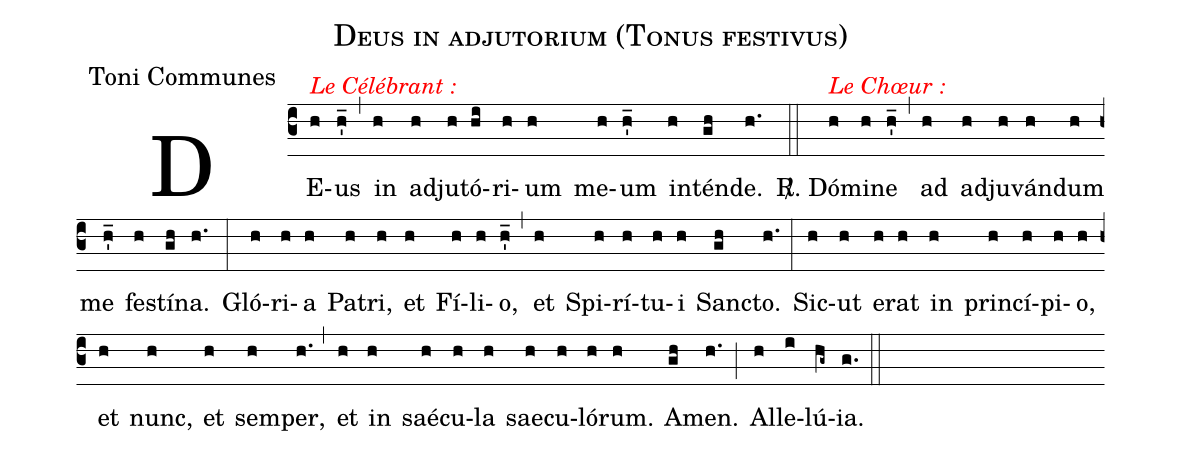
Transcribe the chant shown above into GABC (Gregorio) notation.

name:Deus in adjutorium (Tonus festivus);
office-part:Toni Communes;
%%
(c3) DE<alt>{\textcolor{red}{Le Célébrant :}}</alt>(h)us(h'_) (,) in(h) ad(h)ju(h)tó(hi)ri(h)um(h) me(h)um(h'_) in(h)tén(gh)de.(h.) (::)
<sp>R/</sp>. Dó<alt>{\textcolor{red}{Le Chœur :}}</alt>(h)mi(h)ne(h'_) (,) ad(h) ad(h)ju(h)ván(h)dum(h) me(h'_) fe(h)stí(gh)na.(h.) (:)
Gló(h)ri(h)a(h) Pa(h)tri,(h) et(h) Fí(h)li(h)o,(h'_) (,) et(h) Spi(h)rí(h)tu(h)i(h) San(gh)cto.(h.) (:)
Sic(h)ut(h) e(h)rat(h) in(h) prin(h)cí(h)pi(h)o,(h) et(h) nunc,(h) et(h) sem(h)per,(h.) (,) et(h) in(h) saé(h)cu(h)la(h) sae(h)cu(h)ló(h)rum.(h) A(gh)men.(h.) (;)
Al(h)le(i)lú(hg~){ia}.(g.) (::)
%<alt>A Septuagesima usque ad Pascha, loco Alleluia, dicitur :</alt>
%Laus(h) ti(h)bi(h) Dó(h)mi(h)ne(h'_) Rex(h) ae(h)tér(h)nae(i) gló(h')ri(h)ae.(g.) (::)
